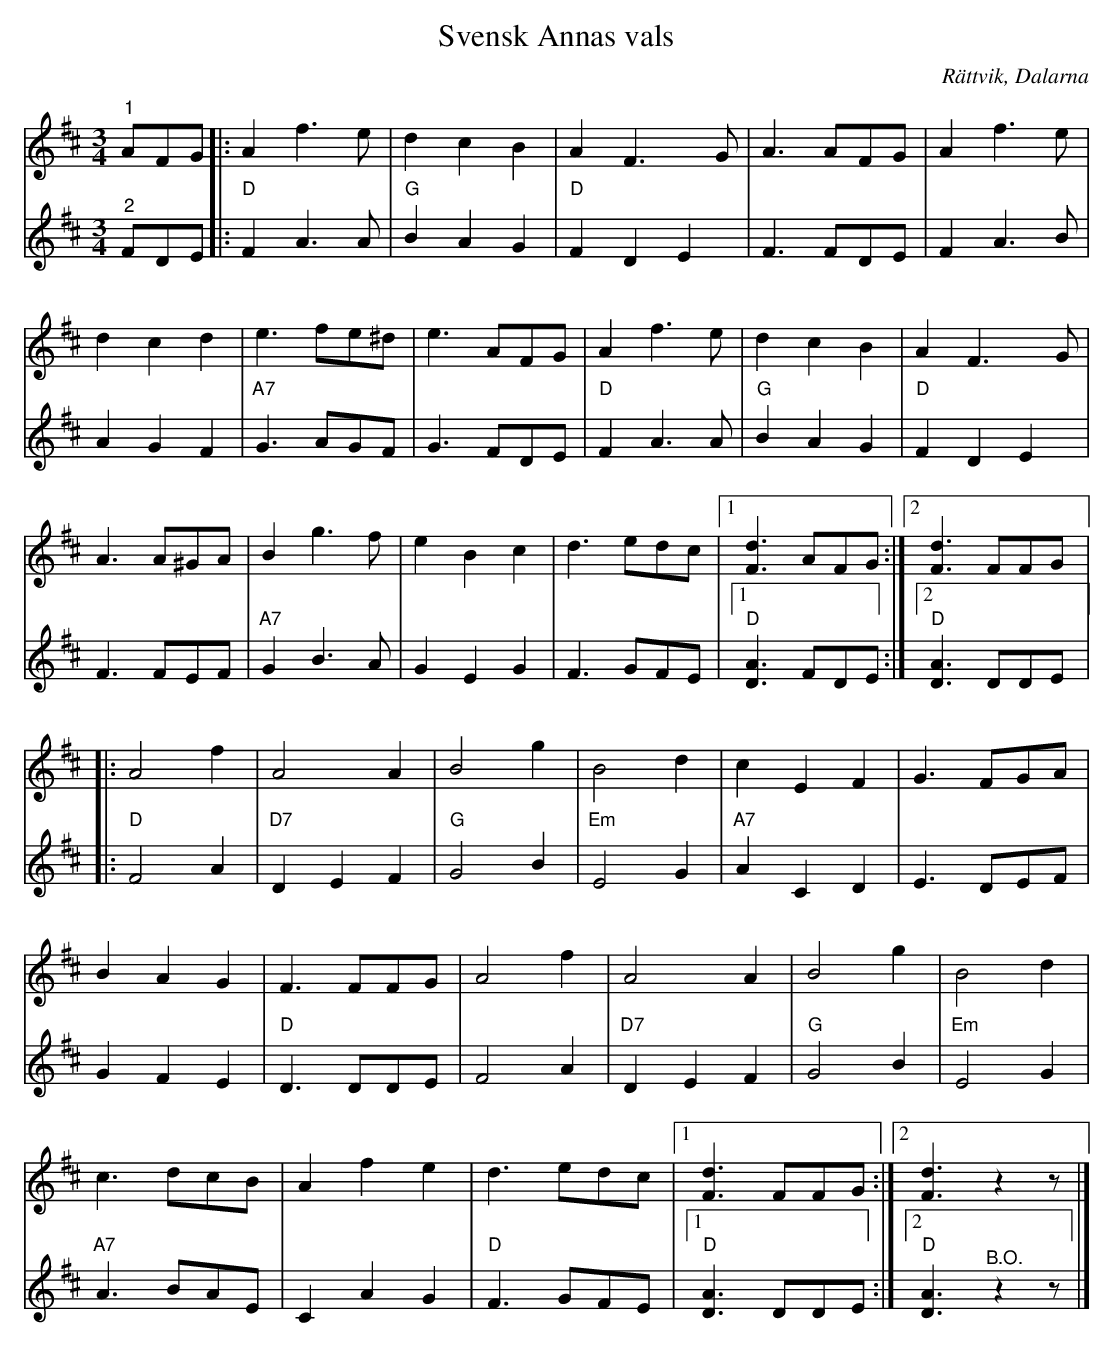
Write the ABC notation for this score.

X:1
T:Svensk Annas vals
O:Rättvik, Dalarna
L:1/8
M:3/4
K:D
V:1
"^1" AFG |: A2 f3 e | d2 c2 B2 | A2 F3 G | A3 AFG | A2 f3 e |
d2 c2 d2 | e3 fe^d | e3 AFG | A2 f3 e | d2 c2 B2 | A2 F3 G |
A3 A^GA | B2 g3 f | e2 B2 c2 | d3 edc |1 [Fd]3 AFG :|2 [Fd]3 FFG |:
A4 f2 | A4 A2 | B4 g2 | B4 d2 | c2 E2 F2 | G3 FGA |
B2 A2 G2 | F3 FFG | A4 f2 | A4 A2 | B4 g2 | B4 d2 |
c3 dcB | A2 f2 e2 | d3 edc |1 [Fd]3 FFG :|2 [Fd]3 z2 z |]
V:2
"^2" FDE |:"D" F2 A3 A |"G" B2 A2 G2 |"D" F2 D2 E2 | F3 FDE | F2 A3 B |
A2 G2 F2 |"A7" G3 AGF | G3 FDE |"D" F2 A3 A |"G" B2 A2 G2 |"D" F2 D2 E2 |
F3 FEF |"A7" G2 B3 A | G2 E2 G2 | F3 GFE |1 "D" [DA]3 FDE :|2"D" [DA]3 DDE |:
"D" F4 A2 |"D7" D2 E2 F2 |"G" G4 B2 |"Em" E4 G2 | "A7" A2 C2 D2 |
E3 DEF | G2 F2 E2 |"D" D3 DDE | F4 A2 |"D7" D2 E2 F2 |"G" G4 B2 |"Em" E4 G2 |
"A7" A3 BAE | C2 A2 G2 |"D" F3 GFE |1"D" [DA]3 DDE :|2"D" [DA]3"^B.O." z2 z |]
